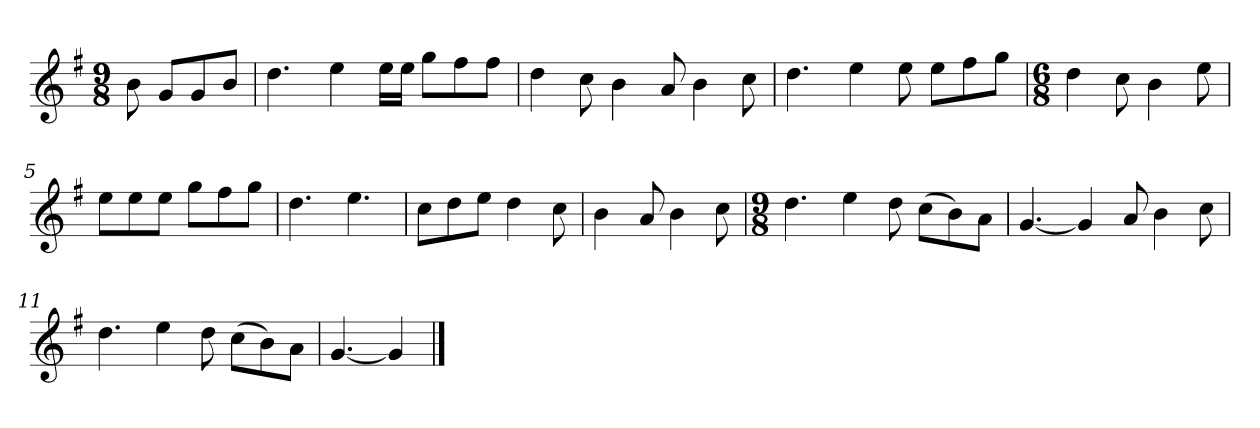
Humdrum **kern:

**kern
*part1
*staff1
*k[f#]
*M9/8
*MM120
=
8b
8gL
8g
8bJ
=1
4.dd
4ee
16eeLL
16eeJJ
8ggL
8ff#
8ff#J
=2
4dd
8cc
4b
8a
4b
8cc
=3
4.dd
4ee
8ee
8eeL
8ff#
8ggJ
=4
*M6/8
4dd
8cc
4b
8ee
=5
8eeL
8ee
8eeJ
8ggL
8ff#
8ggJ
=6
4.dd
4.ee
=7
8ccL
8dd
8eeJ
4dd
8cc
=8
4b
8a
4b
8cc
=9
*M9/8
4.dd
4ee
8dd
(8ccL
8b)
8aJ
=10
[4.g
4g]
8a
4b
8cc
=11
4.dd
4ee
8dd
(8ccL
8b)
8aJ
=12
[4.g
4g]
==
*-
